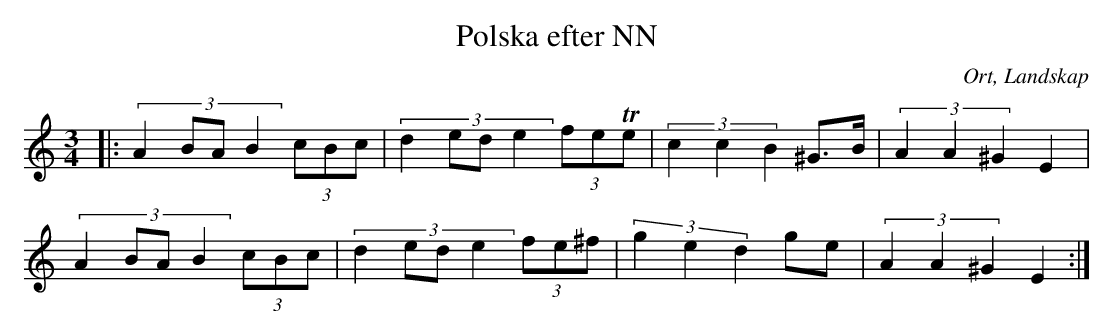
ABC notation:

X:1
T:Polska efter NN
O:Ort, Landskap
M:3/4
L:1/8
K:C
|: (3:2:4 A2 BA B2 (3cBc| (3:2:4 d2 ed e2 (3feTe|(3:2:3 c2 c2 B2 ^G>B|(3:2:3 A2 A2 ^G2 E2|
(3:2:4 A2 BA B2 (3cBc| (3:2:4 d2 ed e2 (3fe^f|(3:2:3 g2 e2 d2 ge|(3:2:3 A2 A2 ^G2 E2:|
